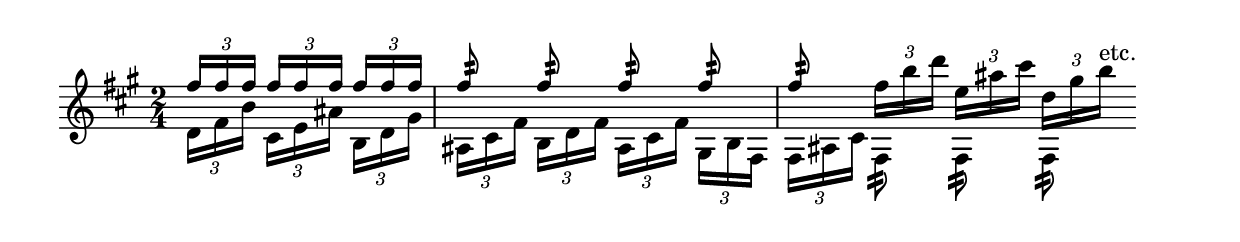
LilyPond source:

\version "2.6.3"
\include "english.ly"

\score {
  \new Staff { 
  \relative c' <<
  \key a \major
  \time 2/4
  \autoBeamOff
  { \partial 8*3 \stemUp \times 2/3 {fs'16[ fs16 fs16]} \times 2/3 {fs16[ fs16 fs16]} \times 2/3 {fs16[ fs16 fs16]} | fs8:32 fs8:32 fs8:32 fs8:32 |
    fs8:32 \stemDown \times 2/3 {fs16[ b16 d16]} \times 2/3 {e,16[ as16 cs16]} \times 2/3 {d,16[ gs16 b16^"etc."]} \bar "" } \\
  { \autoBeamOff \partial 8*3 \times 2/3 {d,,16[ fs16 b16]} \times 2/3 {cs,16 [e16 as16]} \times 2/3 {b,16[ d16 gs16]} | \times 2/3 {as,16[ cs16 fs16]} \times 2/3 {b,16[ d16 fs16]} \times 2/3 {as,16[ cs16 fs16]} \times 2/3 {gs,16[ b16 fs16]} |
    \times 2/3 {fs16[ as16 cs16]} fs,8:32 fs8:32 fs8:32 }
   >>
  }

  \midi { \tempo 8 = 132}
  \layout {  
    indent = 0.0\cm
    \context {
      \Score
       \remove Bar_number_engraver
    }
  }
}
